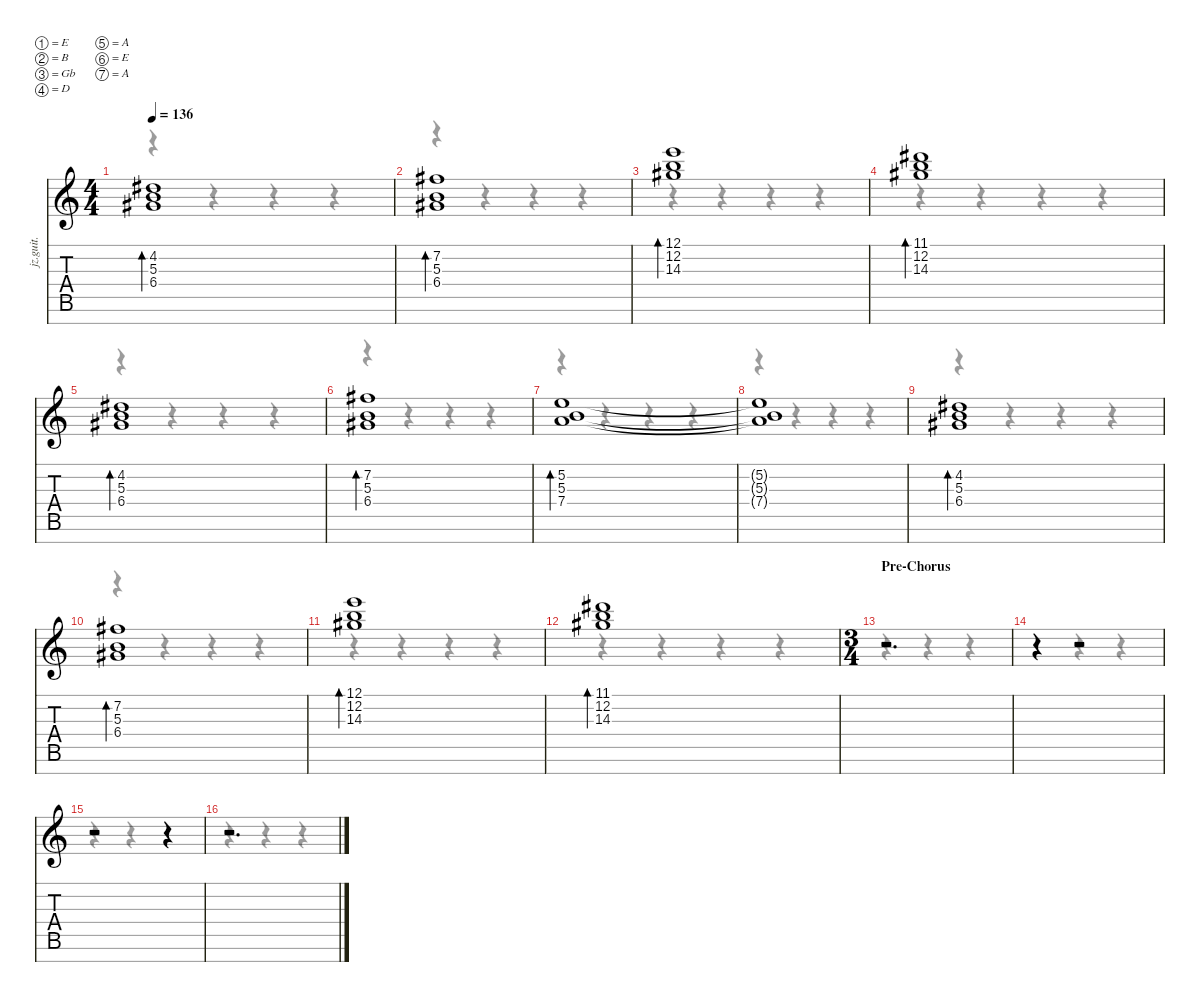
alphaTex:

\defaultSystemsLayout 4
\hideDynamics
\bracketExtendMode nobrackets
\track ("Clean Guitar 1" "jz.guit.") {instrument electricguitarjazz}
\staff {score tabs}
\tuning (E4 B3 Gb3 D3 A2 E2 A1)
\voice
\ts (4 4)
\tempo 136
\clef g2
\ks c
(4.2{acc #} 5.3 6.4{acc #}).1{bd 480 dy f beam Up} |
(7.2{acc #} 5.3 6.4{acc #}).1{bd 480 beam Up} |
(12.1 12.2 14.3{acc #}).1{bd 480 beam Up} |
(11.1{acc #} 12.2 14.3{acc #}).1{bd 480 beam Up} |
(4.2{acc #} 5.3 6.4{acc #}).1{bd 480 beam Up} |
(7.2{acc #} 5.3 6.4{acc #}).1{bd 480 beam Up} |
(5.2 5.3 7.4).1{bd 480 beam Up} |
(5.2{t} 5.3{t} 7.4{t}).1{beam Up} |
(4.2{acc #} 5.3 6.4{acc #}).1{bd 480 beam Up} |
(7.2{acc #} 5.3 6.4{acc #}).1{bd 480 beam Up} |
(12.1 12.2 14.3{acc #}).1{bd 480 beam Up} |
(11.1{acc #} 12.2 14.3{acc #}).1{bd 480 beam Up} |
\ts (3 4)
\beaming (8 3 1 1 1)
\section ("" "Pre-Chorus")
r.2{d beam Up} |
r.4{beam Up} r.2{beam Up} |
r.2{beam Up} r.4{beam Up} |
r.2{d beam Up}
\voice
\clef g2
\ottava regular
\simile none
\ks c
r.4{dy mf beam Down} r.4{beam Down} r.4{beam Down} r.4{beam Down} |
r.4{beam Down} r.4{beam Down} r.4{beam Down} r.4{beam Down} |
r.4{beam Down} r.4{beam Down} r.4{beam Down} r.4{beam Down} |
r.4{beam Down} r.4{beam Down} r.4{beam Down} r.4{beam Down} |
r.4{beam Down} r.4{beam Down} r.4{beam Down} r.4{beam Down} |
r.4{beam Down} r.4{beam Down} r.4{beam Down} r.4{beam Down} |
r.4{beam Down} r.4{beam Down} r.4{beam Down} r.4{beam Down} |
r.4{beam Down} r.4{beam Down} r.4{beam Down} r.4{beam Down} |
r.4{beam Down} r.4{beam Down} r.4{beam Down} r.4{beam Down} |
r.4{beam Down} r.4{beam Down} r.4{beam Down} r.4{beam Down} |
r.4{beam Down} r.4{beam Down} r.4{beam Down} r.4{beam Down} |
r.4{beam Down} r.4{beam Down} r.4{beam Down} r.4{beam Down} |
r.4{beam Down} r.4{beam Down} r.4{beam Down} |
r.4{beam Down} r.4{beam Down} r.4{beam Down} |
r.4{beam Down} r.4{beam Down} r.4{beam Down} |
r.4{beam Down} r.4{beam Down} r.4{beam Down}
